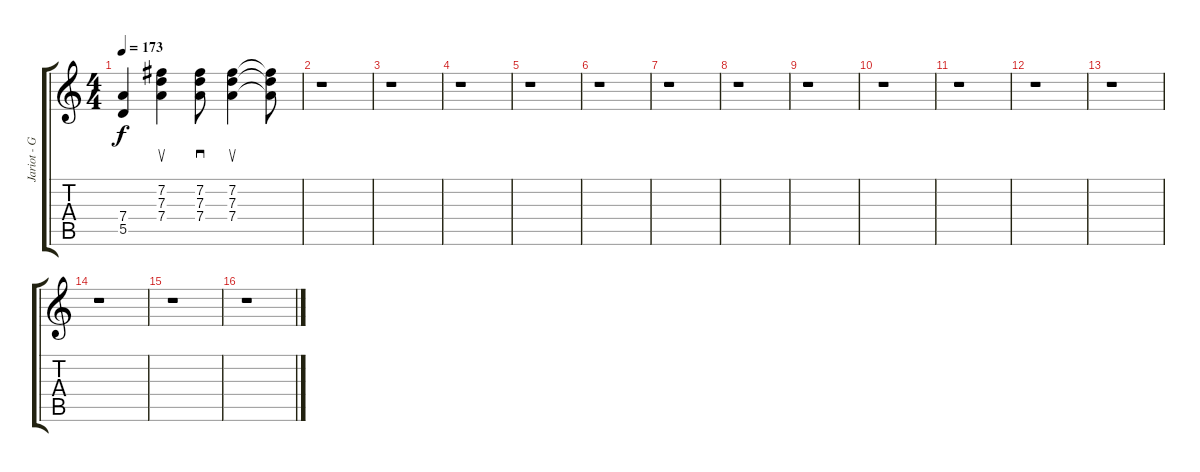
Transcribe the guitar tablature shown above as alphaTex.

\track ("Jariot - Guitar 1" "Jariot - G") {instrument overdrivenguitar}
\staff {score tabs}
\tuning (E4 B3 G3 D3 A2 E2) {hide}
\ts (4 4)
\tempo 173
\clef g2
\ks c
(7.4 5.5).4{dy f} (7.2 7.3 7.4).4{su} (7.2 7.3 7.4).8{sd} (7.2 7.3 7.4).4{su} (7.2{t} 7.3{t} 7.4{t}).8 |
r.1 |
r.1 |
r.1 |
r.1 |
r.1 |
r.1 |
r.1 |
r.1 |
r.1 |
r.1 |
r.1 |
r.1 |
r.1 |
r.1 |
r.1
